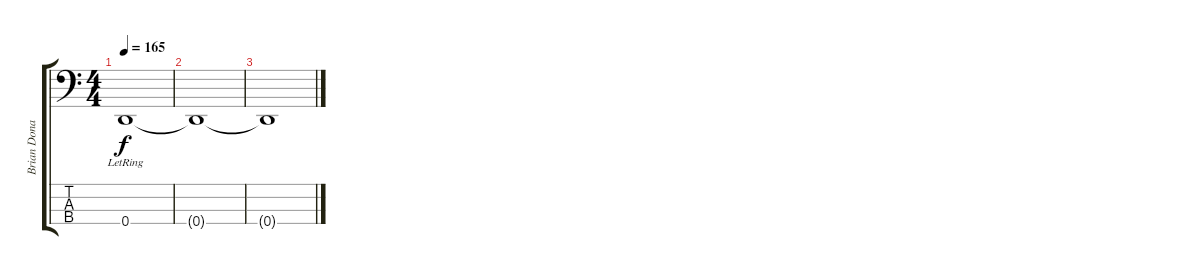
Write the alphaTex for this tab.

\track ("Brian Donahue (Bass)" "Brian Dona") {instrument electricbassfinger}
\staff {score tabs}
\tuning (Gb1 D2 A1 D1) {hide}
\ts (4 4)
\tempo 165
\clef f4
\ks c
0.4{lr}.1{dy f} |
0.4{t}.1{volume 0} |
0.4{t}.1
